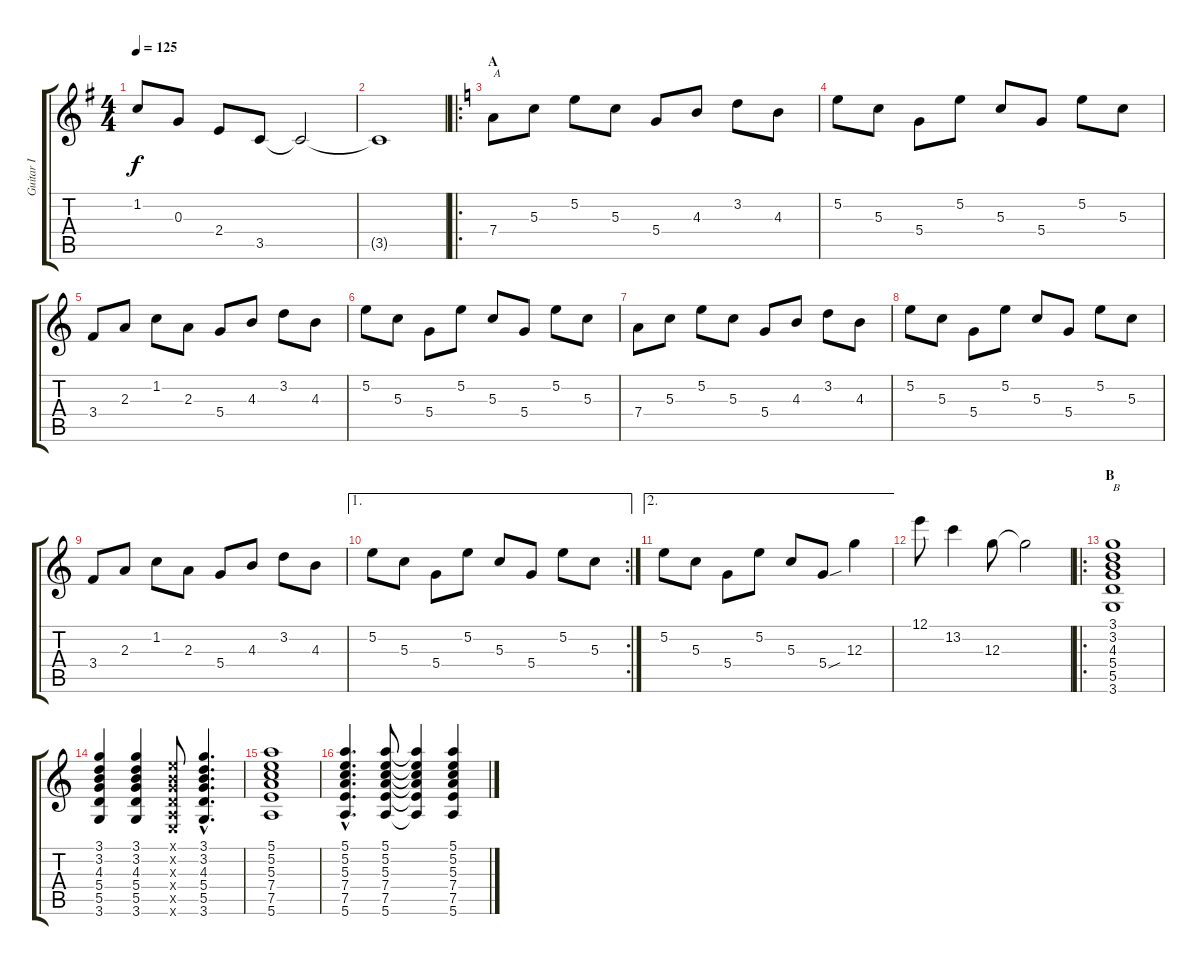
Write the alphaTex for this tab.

\track ("Guitar I" "Guitar I") {instrument overdrivenguitar}
\staff {score tabs}
\tuning (E4 B3 G3 D3 A2 E2) {hide}
\ts (4 4)
\tempo 125
\clef g2
\ks g
1.2{t}.8{dy f} 0.3.8 2.4.8 3.5.8 3.5{t}.2 |
3.5{t}.1 |
\ro
\section ("" "A")
\ks c
7.4.8{txt "A"} 5.3.8 5.2.8 5.3.8 5.4.8 4.3.8 3.2.8 4.3.8 |
5.2.8 5.3.8 5.4.8 5.2.8 5.3.8 5.4.8 5.2.8 5.3.8 |
3.4.8 2.3.8 1.2.8 2.3.8 5.4.8 4.3.8 3.2.8 4.3.8 |
5.2.8 5.3.8 5.4.8 5.2.8 5.3.8 5.4.8 5.2.8 5.3.8 |
7.4.8 5.3.8 5.2.8 5.3.8 5.4.8 4.3.8 3.2.8 4.3.8 |
5.2.8 5.3.8 5.4.8 5.2.8 5.3.8 5.4.8 5.2.8 5.3.8 |
3.4.8 2.3.8 1.2.8 2.3.8 5.4.8 4.3.8 3.2.8 4.3.8 |
\ae 1
\rc 2
5.2.8 5.3.8 5.4.8 5.2.8 5.3.8 5.4.8 5.2.8 5.3.8 |
\ae 2
5.2.8 5.3.8 5.4.8 5.2.8 5.3.8 5.4{sou}.8 12.3.4 |
12.1.8 13.2.4 12.3.8 12.3{t}.2 |
\ro
\section ("" "B")
(3.1 3.2 4.3 5.4 5.5 3.6).1{txt "B"} |
(3.1 3.2 4.3 5.4 5.5 3.6).4 (3.1 3.2 4.3 5.4 5.5 3.6).4 (0.1{x} 0.2{x} 0.3{x} 0.4{x} 0.5{x} 0.6{x}).8 (3.1{hac} 3.2{hac} 4.3{hac} 5.4{hac} 5.5{hac} 3.6{hac}).4{d} |
(5.1 5.2 5.3 7.4 7.5 5.6).1 |
(5.1{hac} 5.2{hac} 5.3{hac} 7.4{hac} 7.5{hac} 5.6{hac}).4{d} (5.1 5.2 5.3 7.4 7.5 5.6).8 (5.1{t} 5.2{t} 5.3{t} 7.4{t} 7.5{t} 5.6{t}).4 (5.1 5.2 5.3 7.4 7.5 5.6).4
